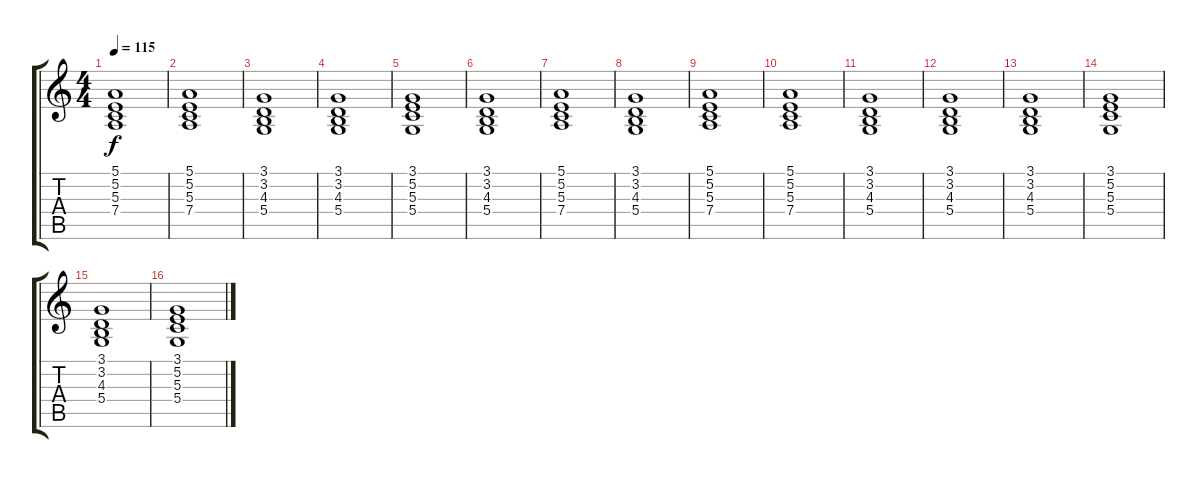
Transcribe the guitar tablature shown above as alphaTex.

\track "" {instrument synthstrings1}
\staff {score tabs}
\tuning (E4 B3 G3 D3 A2 E2) {hide}
\ts (4 4)
\tempo 115
\clef g2
\ks c
(5.1 5.2 5.3 7.4).1{dy f} |
(5.1 5.2 5.3 7.4).1 |
(3.1 3.2 4.3 5.4).1 |
(3.1 3.2 4.3 5.4).1 |
(3.1 5.2 5.3 5.4).1 |
(3.1 3.2 4.3 5.4).1 |
(5.1 5.2 5.3 7.4).1 |
(3.1 3.2 4.3 5.4).1 |
(5.1 5.2 5.3 7.4).1 |
(5.1 5.2 5.3 7.4).1 |
(3.1 3.2 4.3 5.4).1 |
(3.1 3.2 4.3 5.4).1 |
(3.1 3.2 4.3 5.4).1 |
(3.1 5.2 5.3 5.4).1 |
(3.1 3.2 4.3 5.4).1 |
(3.1 5.2 5.3 5.4).1
